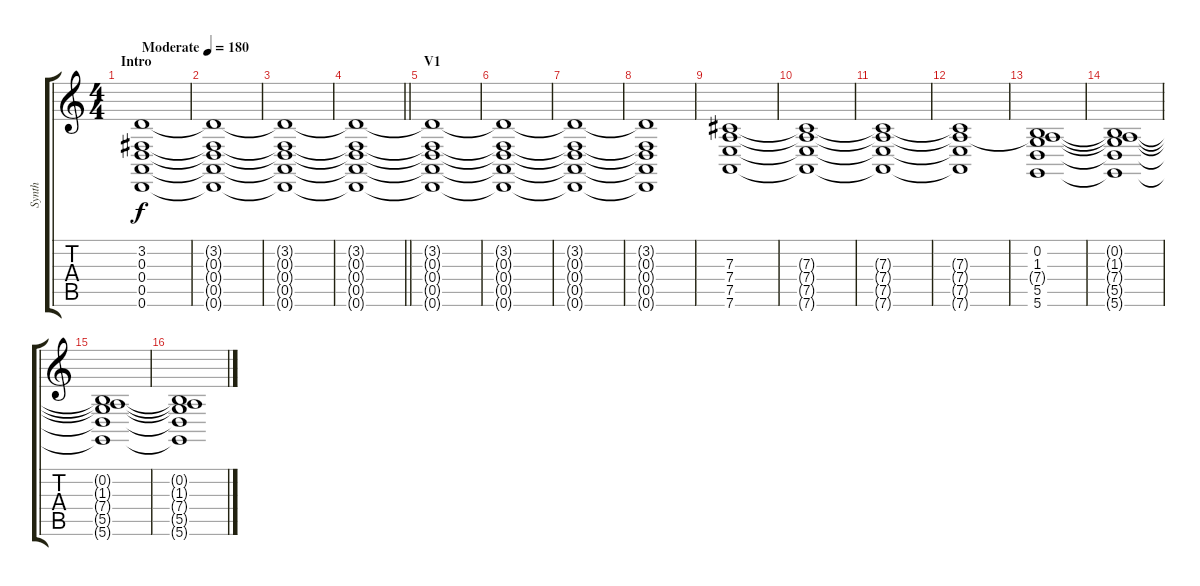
\track ("Synth" "Synth") {instrument pad2warm}
\staff {score tabs}
\tuning (E4 B3 Gb3 D3 A2 D2) {hide}
\ts (4 4)
\section ("" "Intro")
\tempo (180 "Moderate")
\clef g2
\ks c
(3.2 0.3 0.4 0.5 0.6).1{dy f instrument pad2warm} |
(3.2{t} 0.3{t} 0.4{t} 0.5{t} 0.6{t}).1 |
(3.2{t} 0.3{t} 0.4{t} 0.5{t} 0.6{t}).1 |
\barLineRight lightlight
(3.2{t} 0.3{t} 0.4{t} 0.5{t} 0.6{t}).1 |
\section ("" "V1")
(3.2{t} 0.3{t} 0.4{t} 0.5{t} 0.6{t}).1 |
(3.2{t} 0.3{t} 0.4{t} 0.5{t} 0.6{t}).1 |
(3.2{t} 0.3{t} 0.4{t} 0.5{t} 0.6{t}).1 |
(3.2{t} 0.3{t} 0.4{t} 0.5{t} 0.6{t}).1 |
(7.3 7.4 7.5 7.6).1 |
(7.3{t} 7.4{t} 7.5{t} 7.6{t}).1 |
(7.3{t} 7.4{t} 7.5{t} 7.6{t}).1 |
(7.3{t} 7.4{t} 7.5{t} 7.6{t}).1 |
(0.2 1.3 7.4{t} 5.5 5.6).1 |
(0.2{t} 1.3{t} 7.4{t} 5.5{t} 5.6{t}).1 |
(0.2{t} 1.3{t} 7.4{t} 5.5{t} 5.6{t}).1 |
(0.2{t} 1.3{t} 7.4{t} 5.5{t} 5.6{t}).1
